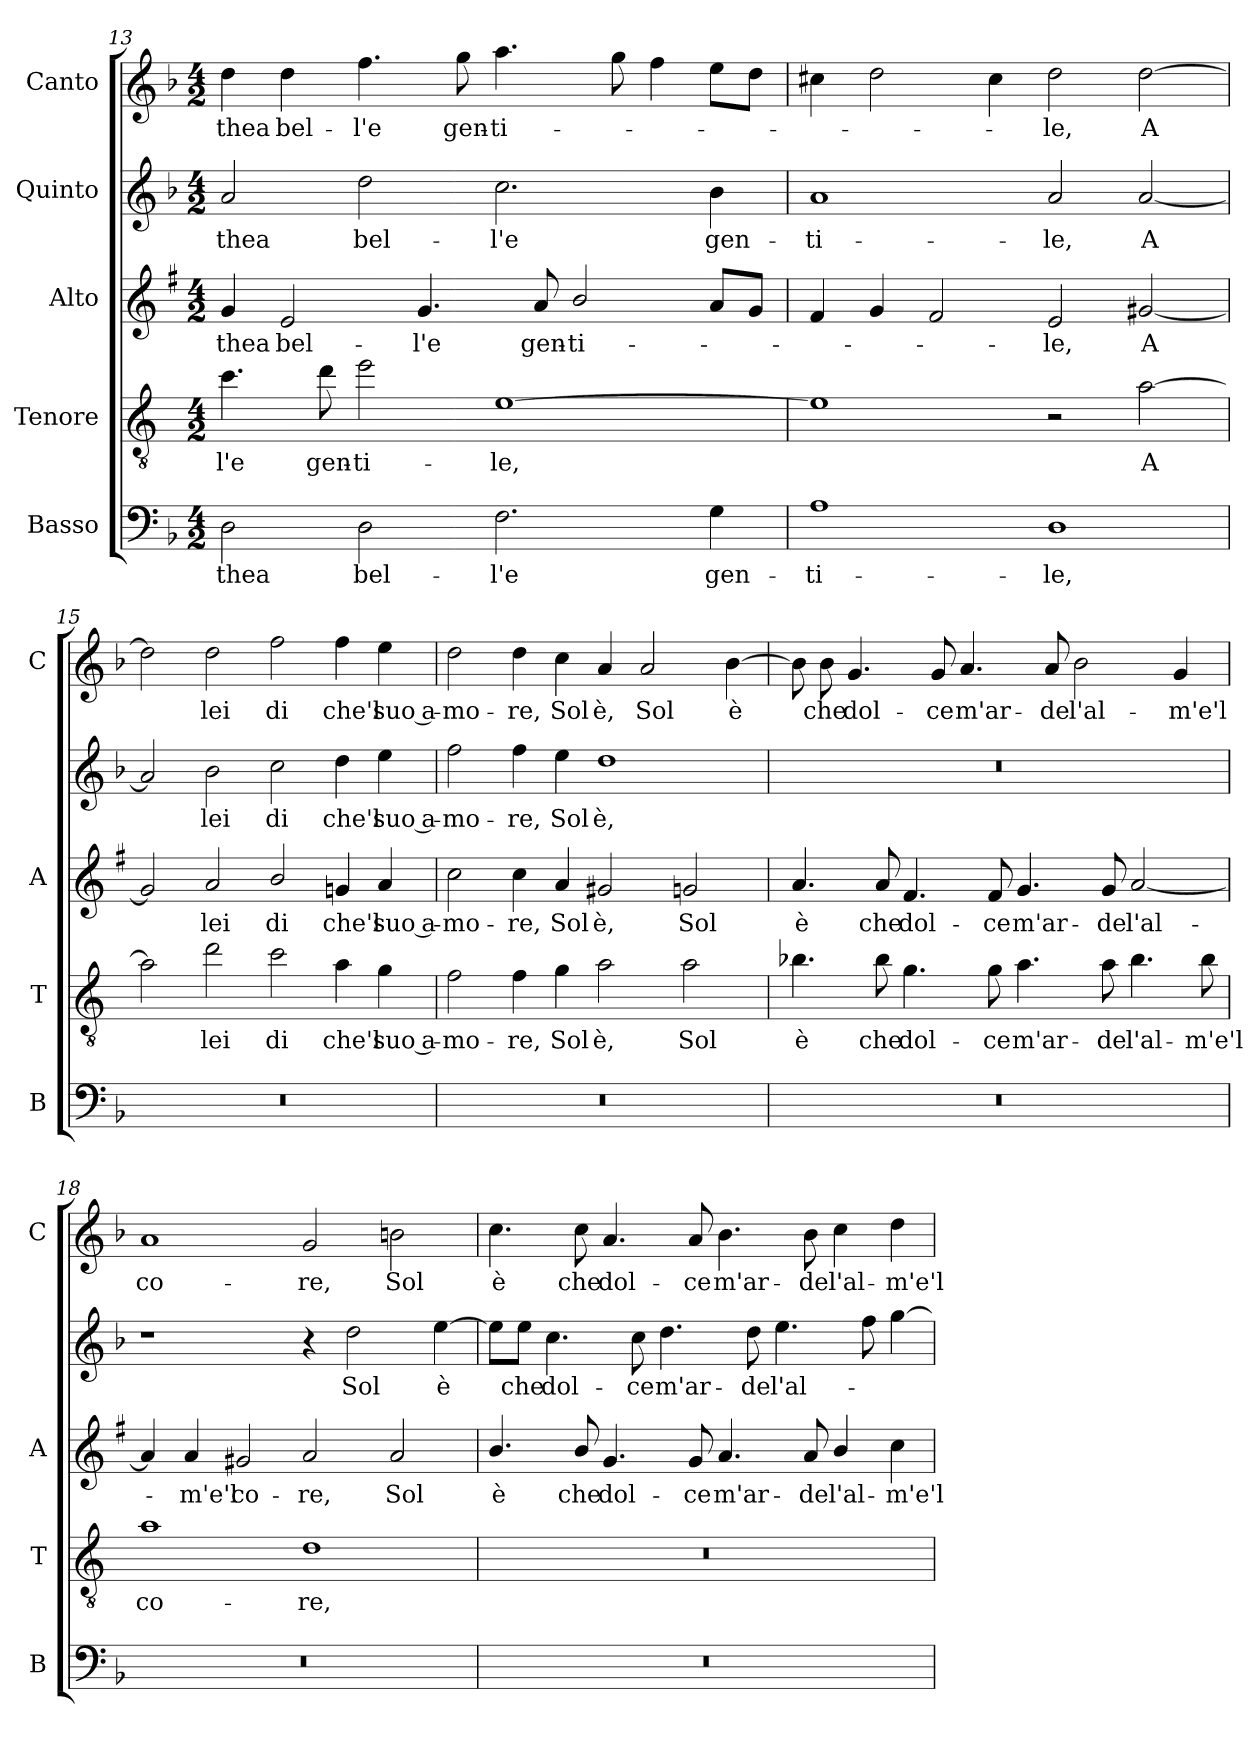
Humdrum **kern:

**kern	**text	**kern	**text	**kern	**text	**kern	**text	**kern	**text
*part5	*part5	*part4	*part4	*part3	*part3	*part2	*part2	*part1	*part1
*staff5	*staff5	*staff4	*staff4	*staff3	*staff3	*staff2	*staff2	*staff1	*staff1
*I"Basso	*	*I"Tenore	*	*I"Alto	*	*I"Quinto	*	*I"Canto	*
*I'B	*	*I'T	*	*I'A	*	*	*	*I'C	*
!!LO:LB:g=z
*clefF4	*	*clefGv2	*	*clefG2	*	*clefG2	*	*clefG2	*
*	*	*ITrd4c7	*	*ITrd1c2	*	*	*	*	*
*k[b-]	*	*k[b-]	*	*k[b-]	*	*k[b-]	*	*k[b-]	*
*F:	*	*F:	*	*F:	*	*F:	*	*F:	*
*M4/2	*	*M4/2	*	*M4/2	*	*M4/2	*	*M4/2	*
=13	=13	=13	=13	=13	=13	=13	=13	=13	=13
!	!LO:LY:b	!	!LO:LY:b	!	!LO:LY:b	!	!LO:LY:b	!	!LO:LY:b
2D\	-thea	4.f\	-l'e	4f/	-thea	2a/	-thea	4dd\	-thea
!	!	!	!	!	!LO:LY:b	!	!	!	!LO:LY:b
.	.	.	.	2d/	bel-	.	.	4dd\	bel-
!	!	!	!LO:LY:b	!	!	!	!	!	!
.	.	8g\	gen-	.	.	.	.	.	.
!	!LO:LY:b	!	!LO:LY:b	!	!	!	!LO:LY:b	!	!LO:LY:b
2D\	bel-	2a\	-ti-	.	.	2dd\	bel-	4.ff\	-l'e
!	!	!	!	!	!LO:LY:b	!	!	!	!
.	.	.	.	4.f/	-l'e	.	.	.	.
!	!	!	!	!	!	!	!	!	!LO:LY:b
.	.	.	.	.	.	.	.	8gg\	gen-
!	!LO:LY:b	!	!LO:LY:b	!	!	!	!LO:LY:b	!	!LO:LY:b
2.F\	-l'e	[1A	-le,	.	.	2.cc\	-l'e	4.aa\	-ti-
!	!	!	!	!	!LO:LY:b	!	!	!	!
.	.	.	.	8g/	gen-	.	.	.	.
!	!	!	!	!	!LO:LY:b	!	!	!	!
.	.	.	.	2a/	-ti-	.	.	.	.
.	.	.	.	.	.	.	.	8gg\	.
.	.	.	.	.	.	.	.	4ff\	.
!	!LO:LY:b	!	!	!	!	!	!LO:LY:b	!	!
4G\	gen-	.	.	8g/L	.	4b-\	gen-	8ee\L	.
.	.	.	.	8f/J	.	.	.	8dd\J	.
=14	=14	=14	=14	=14	=14	=14	=14	=14	=14
!	!LO:LY:b	!	!	!	!	!	!LO:LY:b	!	!
1A	-ti-	1A]	.	4e/	.	1a	-ti-	4cc#X\	.
.	.	.	.	4f/	.	.	.	2dd\	.
.	.	.	.	2e/	.	.	.	.	.
.	.	.	.	.	.	.	.	4cc#\	.
!	!LO:LY:b	!	!	!	!LO:LY:b	!	!LO:LY:b	!	!LO:LY:b
1D	-le,	2r	.	2d/	-le,	2a/	-le,	2dd\	-le,
!	!	!	!LO:LY:b	!	!LO:LY:b	!	!LO:LY:b	!	!LO:LY:b
.	.	[2d\	A	[2f#X/	A	[2a/	A	[2dd\	A
=15	=15	=15	=15	=15	=15	=15	=15	=15	=15
0r	.	2d\]	.	2f#/]	.	2a/]	.	2dd\]	.
!	!	!	!LO:LY:b	!	!LO:LY:b	!	!LO:LY:b	!	!LO:LY:b
.	.	2g\	lei	2g/	lei	2b-\	lei	2dd\	lei
!	!	!	!LO:LY:b	!	!LO:LY:b	!	!LO:LY:b	!	!LO:LY:b
.	.	2f\	di	2a/	di	2cc\	di	2ff\	di
!	!	!	!LO:LY:b	!	!LO:LY:b	!	!LO:LY:b	!	!LO:LY:b
.	.	4d\	che'l	4fn/	che'l	4dd\	che'l	4ff\	che'l
!	!	!	!LO:LY:b	!	!LO:LY:b	!	!LO:LY:b	!	!LO:LY:b
.	.	4c\	suo a-	4g/	suo a-	4ee\	suo a-	4ee\	suo a-
=16	=16	=16	=16	=16	=16	=16	=16	=16	=16
!	!	!	!LO:LY:b	!	!LO:LY:b	!	!LO:LY:b	!	!LO:LY:b
0r	.	2B-\	-mo-	2b-\	-mo-	2ff\	-mo-	2dd\	-mo-
!	!	!	!LO:LY:b	!	!LO:LY:b	!	!LO:LY:b	!	!LO:LY:b
.	.	4B-\	-re,	4b-\	-re,	4ff\	-re,	4dd\	-re,
!	!	!	!LO:LY:b	!	!LO:LY:b	!	!LO:LY:b	!	!LO:LY:b
.	.	4c\	Sol	4g/	Sol	4ee\	Sol	4cc\	Sol
!	!	!	!LO:LY:b	!	!LO:LY:b	!	!LO:LY:b	!	!LO:LY:b
.	.	2d\	è,	2f#X/	è,	1dd	è,	4a/	è,
!	!	!	!	!	!	!	!	!	!LO:LY:b
.	.	.	.	.	.	.	.	2a/	Sol
!	!	!	!LO:LY:b	!	!LO:LY:b	!	!	!	!
.	.	2d\	Sol	2fn/	Sol	.	.	.	.
!	!	!	!	!	!	!	!	!	!LO:LY:b
.	.	.	.	.	.	.	.	[4b-\	è
!!LO:LB:g=z
=17	=17	=17	=17	=17	=17	=17	=17	=17	=17
!	!	!	!LO:LY:b	!	!LO:LY:b	!	!	!	!
0r	.	4.e-X\	è	4.g/	è	0r	.	8b-\]	.
!	!	!	!	!	!	!	!	!	!LO:LY:b
.	.	.	.	.	.	.	.	8b-\	che
!	!	!	!	!	!	!	!	!	!LO:LY:b
.	.	.	.	.	.	.	.	4.g/	dol-
!	!	!	!LO:LY:b	!	!LO:LY:b	!	!	!	!
.	.	8e-\	che	8g/	che	.	.	.	.
!	!	!	!LO:LY:b	!	!LO:LY:b	!	!	!	!
.	.	4.c\	dol-	4.e/	dol-	.	.	.	.
!	!	!	!	!	!	!	!	!	!LO:LY:b
.	.	.	.	.	.	.	.	8g/	-ce
!	!	!	!	!	!	!	!	!	!LO:LY:b
.	.	.	.	.	.	.	.	4.a/	m'ar-
!	!	!	!LO:LY:b	!	!LO:LY:b	!	!	!	!
.	.	8c\	-ce	8e/	-ce	.	.	.	.
!	!	!	!LO:LY:b	!	!LO:LY:b	!	!	!	!
.	.	4.d\	m'ar-	4.f/	m'ar-	.	.	.	.
!	!	!	!	!	!	!	!	!	!LO:LY:b
.	.	.	.	.	.	.	.	8a/	-de
!	!	!	!	!	!	!	!	!	!LO:LY:b
.	.	.	.	.	.	.	.	2b-\	l'al-
!	!	!	!LO:LY:b	!	!LO:LY:b	!	!	!	!
.	.	8d\	-de	8f/	-de	.	.	.	.
!	!	!	!LO:LY:b	!	!LO:LY:b	!	!	!	!
.	.	4.e-\	l'al-	[2g/	l'al-	.	.	.	.
!	!	!	!	!	!	!	!	!	!LO:LY:b
.	.	.	.	.	.	.	.	4g/	-m'e'l
!	!	!	!LO:LY:b	!	!	!	!	!	!
.	.	8e-\	-m'e'l	.	.	.	.	.	.
=18	=18	=18	=18	=18	=18	=18	=18	=18	=18
!	!	!	!LO:LY:b	!	!	!	!	!	!LO:LY:b
0r	.	1d	co-	4g/]	.	1r	.	1a	co-
!	!	!	!	!	!LO:LY:b	!	!	!	!
.	.	.	.	4g/	-m'e'l	.	.	.	.
!	!	!	!	!	!LO:LY:b	!	!	!	!
.	.	.	.	2f#X/	co-	.	.	.	.
!	!	!	!LO:LY:b	!	!LO:LY:b	!	!	!	!LO:LY:b
.	.	1G	-re,	2g/	-re,	4r	.	2g/	-re,
!	!	!	!	!	!	!	!LO:LY:b	!	!
.	.	.	.	.	.	2dd\	Sol	.	.
!	!	!	!	!	!LO:LY:b	!	!	!	!LO:LY:b
.	.	.	.	2g/	Sol	.	.	2bn\	Sol
!	!	!	!	!	!	!	!LO:LY:b	!	!
.	.	.	.	.	.	[4ee\	è	.	.
=19	=19	=19	=19	=19	=19	=19	=19	=19	=19
!	!	!	!	!	!LO:LY:b	!	!	!	!LO:LY:b
0r	.	0r	.	4.a/	è	8ee\L]	.	4.cc\	è
!	!	!	!	!	!	!	!LO:LY:b	!	!
.	.	.	.	.	.	8ee\J	che	.	.
!	!	!	!	!	!	!	!LO:LY:b	!	!
.	.	.	.	.	.	4.cc\	dol-	.	.
!	!	!	!	!	!LO:LY:b	!	!	!	!LO:LY:b
.	.	.	.	8a/	che	.	.	8cc\	che
!	!	!	!	!	!LO:LY:b	!	!	!	!LO:LY:b
.	.	.	.	4.f/	dol-	.	.	4.a/	dol-
!	!	!	!	!	!	!	!LO:LY:b	!	!
.	.	.	.	.	.	8cc\	-ce	.	.
!	!	!	!	!	!	!	!LO:LY:b	!	!
.	.	.	.	.	.	4.dd\	m'ar-	.	.
!	!	!	!	!	!LO:LY:b	!	!	!	!LO:LY:b
.	.	.	.	8f/	-ce	.	.	8a/	-ce
!	!	!	!	!	!LO:LY:b	!	!	!	!LO:LY:b
.	.	.	.	4.g/	m'ar-	.	.	4.b-\	m'ar-
!	!	!	!	!	!	!	!LO:LY:b	!	!
.	.	.	.	.	.	8dd\	-de	.	.
!	!	!	!	!	!	!	!LO:LY:b	!	!
.	.	.	.	.	.	4.ee\	l'al-	.	.
!	!	!	!	!	!LO:LY:b	!	!	!	!LO:LY:b
.	.	.	.	8g/	-de	.	.	8b-\	-de
!	!	!	!	!	!LO:LY:b	!	!	!	!LO:LY:b
.	.	.	.	4a/	l'al-	.	.	4cc\	l'al-
.	.	.	.	.	.	8ff\	.	.	.
!	!	!	!	!	!LO:LY:b	!	!	!	!LO:LY:b
.	.	.	.	4b-\	-m'e'l	[4gg\	.	4dd\	-m'e'l
=	=	=	=	=	=	=	=	=	=
*-	*-	*-	*-	*-	*-	*-	*-	*-	*-
